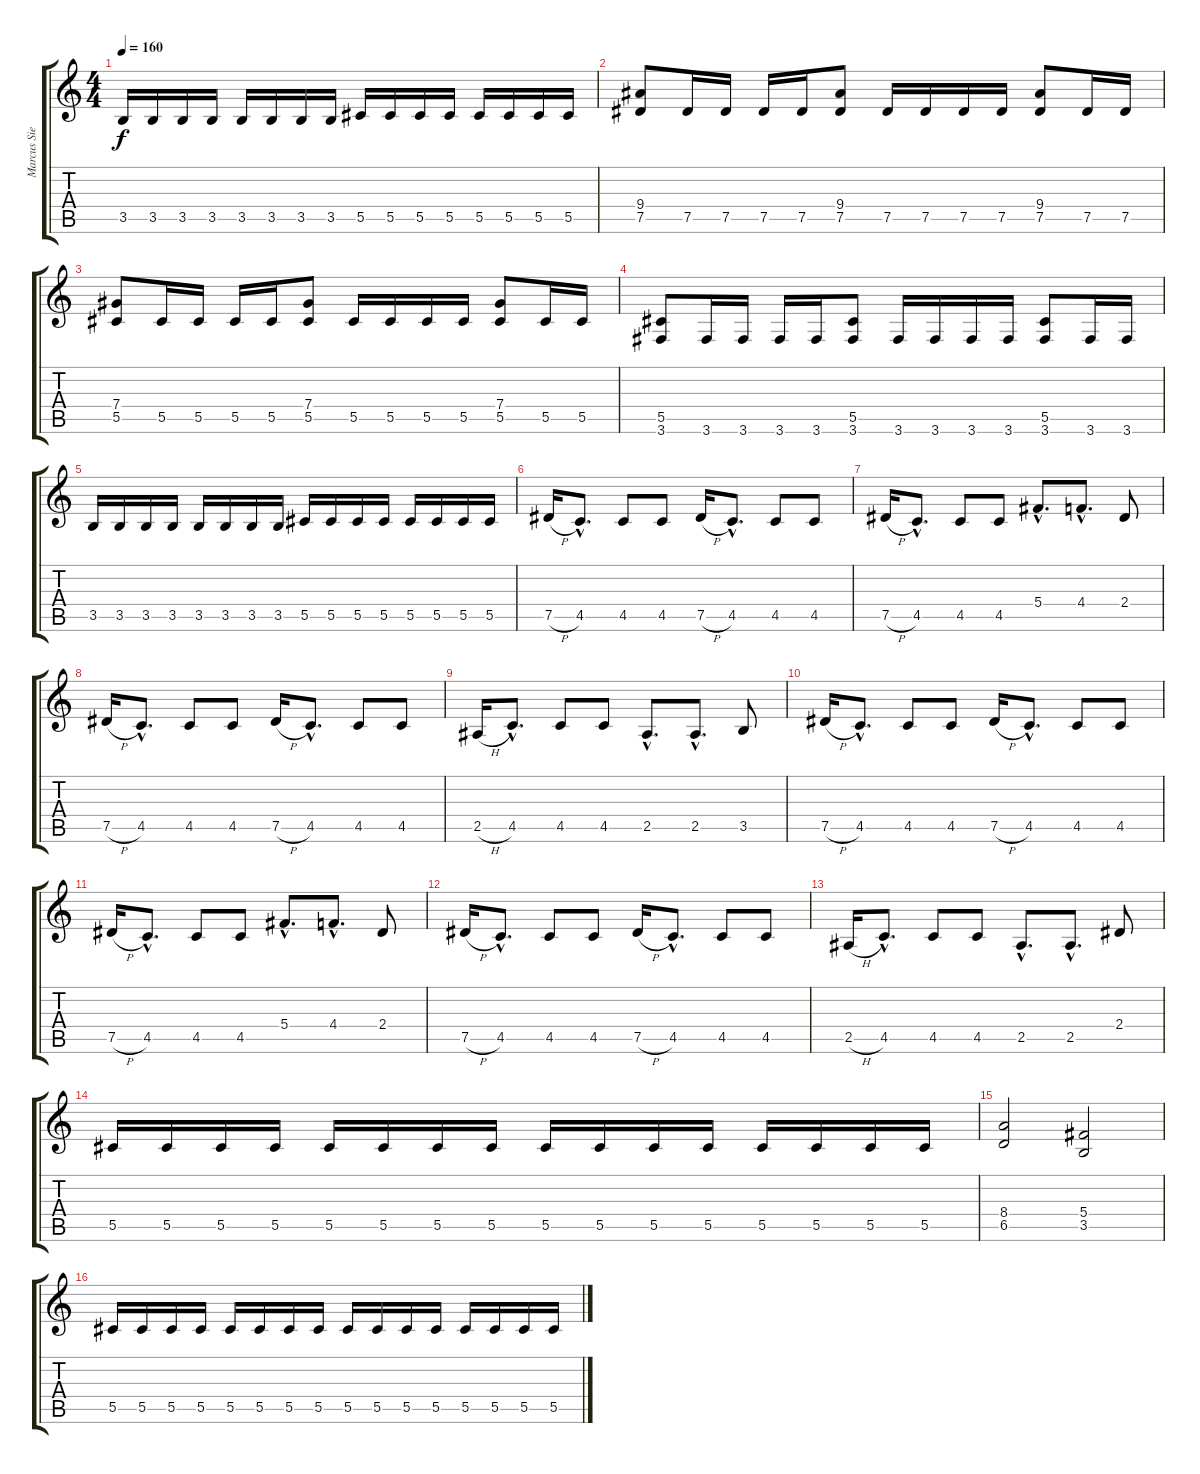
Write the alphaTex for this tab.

\track ("Marcus Siepen" "Marcus Sie") {instrument distortionguitar}
\staff {score tabs}
\tuning (Eb4 Bb3 Gb3 Db3 Ab2 Eb2) {hide}
\ts (4 4)
\tempo 160
\clef g2
\ks c
3.5.16{dy f} 3.5.16 3.5.16 3.5.16 3.5.16 3.5.16 3.5.16 3.5.16 5.5.16 5.5.16 5.5.16 5.5.16 5.5.16 5.5.16 5.5.16 5.5.16 |
(9.4 7.5).8 7.5.16 7.5.16 7.5.16 7.5.16 (9.4 7.5).8 7.5.16 7.5.16 7.5.16 7.5.16 (9.4 7.5).8 7.5.16 7.5.16 |
(7.4 5.5).8 5.5.16 5.5.16 5.5.16 5.5.16 (7.4 5.5).8 5.5.16 5.5.16 5.5.16 5.5.16 (7.4 5.5).8 5.5.16 5.5.16 |
(5.5 3.6).8 3.6.16 3.6.16 3.6.16 3.6.16 (5.5 3.6).8 3.6.16 3.6.16 3.6.16 3.6.16 (5.5 3.6).8 3.6.16 3.6.16 |
3.5.16 3.5.16 3.5.16 3.5.16 3.5.16 3.5.16 3.5.16 3.5.16 5.5.16 5.5.16 5.5.16 5.5.16 5.5.16 5.5.16 5.5.16 5.5.16 |
7.5{h}.16 4.5{hac}.8{d} 4.5.8 4.5.8 7.5{h}.16 4.5{hac}.8{d} 4.5.8 4.5.8 |
7.5{h}.16 4.5{hac}.8{d} 4.5.8 4.5.8 5.4{hac}.8{d} 4.4{hac}.8{d} 2.4.8 |
7.5{h}.16 4.5{hac}.8{d} 4.5.8 4.5.8 7.5{h}.16 4.5{hac}.8{d} 4.5.8 4.5.8 |
2.5{h}.16 4.5{hac}.8{d} 4.5.8 4.5.8 2.5{hac}.8{d} 2.5{hac}.8{d} 3.5.8 |
7.5{h}.16 4.5{hac}.8{d} 4.5.8 4.5.8 7.5{h}.16 4.5{hac}.8{d} 4.5.8 4.5.8 |
7.5{h}.16 4.5{hac}.8{d} 4.5.8 4.5.8 5.4{hac}.8{d} 4.4{hac}.8{d} 2.4.8 |
7.5{h}.16 4.5{hac}.8{d} 4.5.8 4.5.8 7.5{h}.16 4.5{hac}.8{d} 4.5.8 4.5.8 |
2.5{h}.16 4.5{hac}.8{d} 4.5.8 4.5.8 2.5{hac}.8{d} 2.5{hac}.8{d} 2.4.8 |
5.5.16 5.5.16 5.5.16 5.5.16 5.5.16 5.5.16 5.5.16 5.5.16 5.5.16 5.5.16 5.5.16 5.5.16 5.5.16 5.5.16 5.5.16 5.5.16 |
(8.4 6.5).2 (5.4 3.5).2 |
5.5.16 5.5.16 5.5.16 5.5.16 5.5.16 5.5.16 5.5.16 5.5.16 5.5.16 5.5.16 5.5.16 5.5.16 5.5.16 5.5.16 5.5.16 5.5.16
